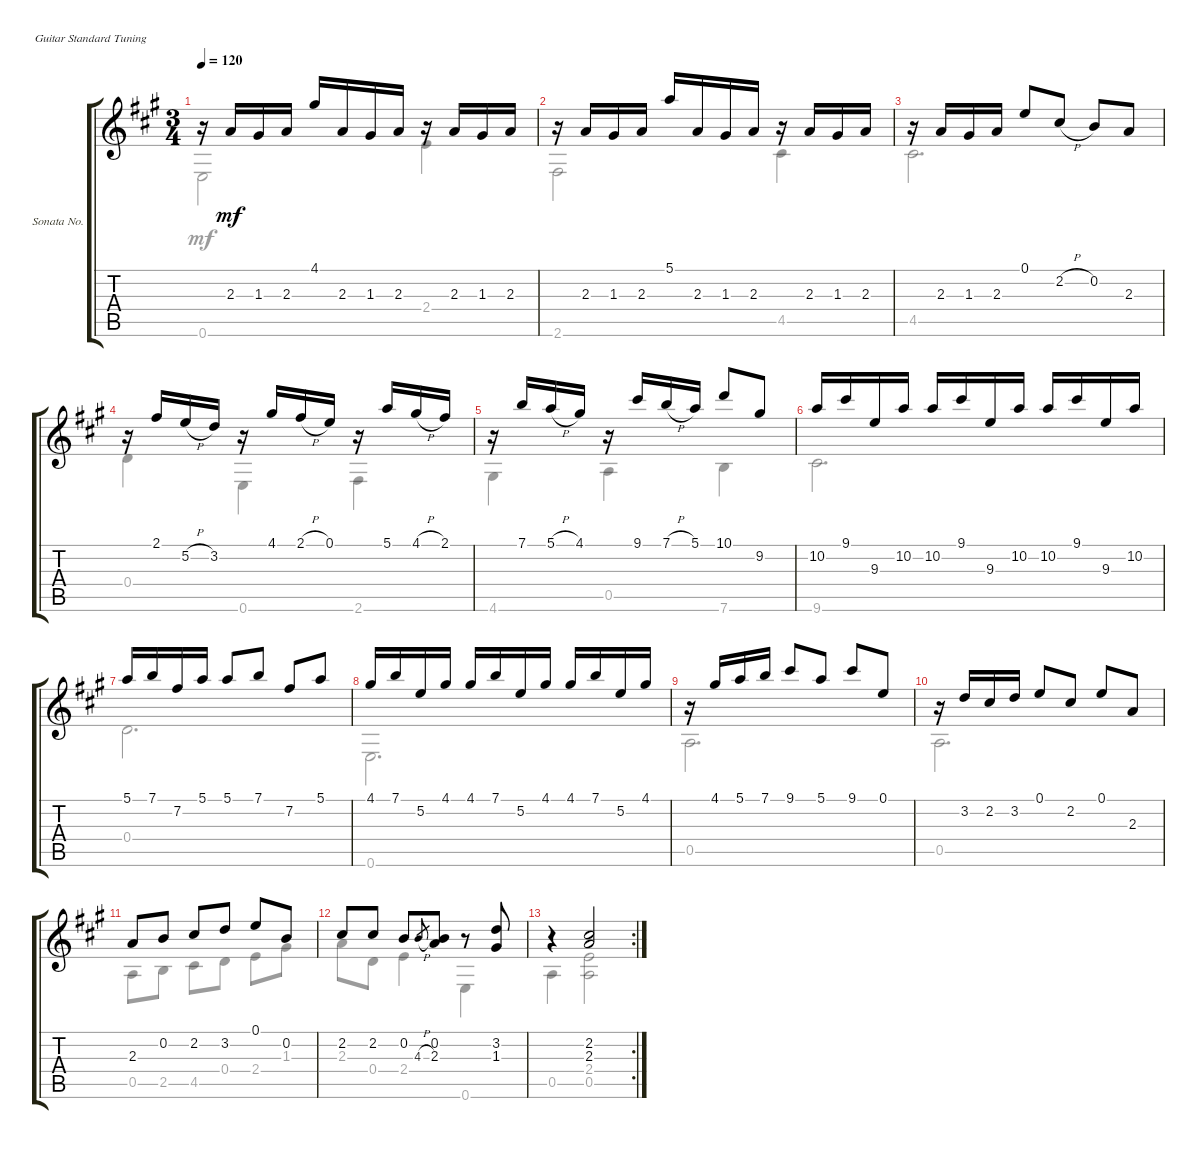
\bracketExtendMode groupsimilarinstruments
\firstSystemTrackNameOrientation horizontal
\otherSystemsTrackNameOrientation horizontal
\track ("Sonata No. 21 in A (D21) - 7. Presto" "Sonata No.") {instrument acousticguitarnylon}
\staff {score tabs}
\tuning (E4 B3 G3 D3 A2 E2)
\voice
\ts (3 4)
\tempo 120
\clef g2
\ks a
r.16{dy mf} 2.3.16 1.3.16 2.3.16 4.1.16 2.3.16 1.3.16 2.3.16 r.16 2.3.16 1.3.16 2.3.16 |
r.16 2.3.16 1.3.16 2.3.16 5.1.16 2.3.16 1.3.16 2.3.16 r.16 2.3.16 1.3.16 2.3.16 |
r.16 2.3.16 1.3.16 2.3.16 0.1.8 2.2{h}.8 0.2.8 2.3.8 |
r.16 2.1.16 5.2{h}.16 3.2.16 r.16 4.1.16 2.1{h}.16 0.1.16 r.16 5.1.16 4.1{h}.16 2.1.16 |
r.16 7.1.16 5.1{h}.16 4.1.16 r.16 9.1.16 7.1{h}.16 5.1.16 10.1.8 9.2.8 |
10.2.16 9.1.16 9.3.16 10.2.16 10.2.16 9.1.16 9.3.16 10.2.16 10.2.16 9.1.16 9.3.16 10.2.16 |
5.1.16 7.1.16 7.2.16 5.1.16 5.1.8 7.1.8 7.2.8 5.1.8 |
4.1.16 7.1.16 5.2.16 4.1.16 4.1.16 7.1.16 5.2.16 4.1.16 4.1.16 7.1.16 5.2.16 4.1.16 |
r.16 4.1.16 5.1.16 7.1.16 9.1.8 5.1.8 9.1.8 0.1.8 |
r.16 3.2.16 2.2.16 3.2.16 0.1.8 2.2.8 0.1.8 2.3.8 |
2.3.8 0.2.8 2.2.8 3.2.8 0.1.8 0.2.8 |
2.2.8 2.2.8 0.2.8 4.3{h}.8{gr} (0.2 2.3).8 r.8 (3.2 1.3).8 |
\rc 2
r.4 (2.2 2.3).2
\voice
\clef g2
\ottava regular
\simile none
\ks a
0.6.2{dy mf} 2.4.4 |
2.6.2 4.5.4 |
4.5.2{d} |
0.4.4 0.6.4 2.6.4 |
4.6.4 0.5.4 7.6.4 |
9.6.2{d} |
0.4.2{d} |
0.6.2{d} |
0.5.2{d} |
0.5.2{d} |
0.5.8 2.5.8 4.5.8 0.4.8 2.4.8 1.3.8 |
2.3.8 0.4.8 2.4.4 0.6.4 |
0.5.4 (2.4 0.5).2
